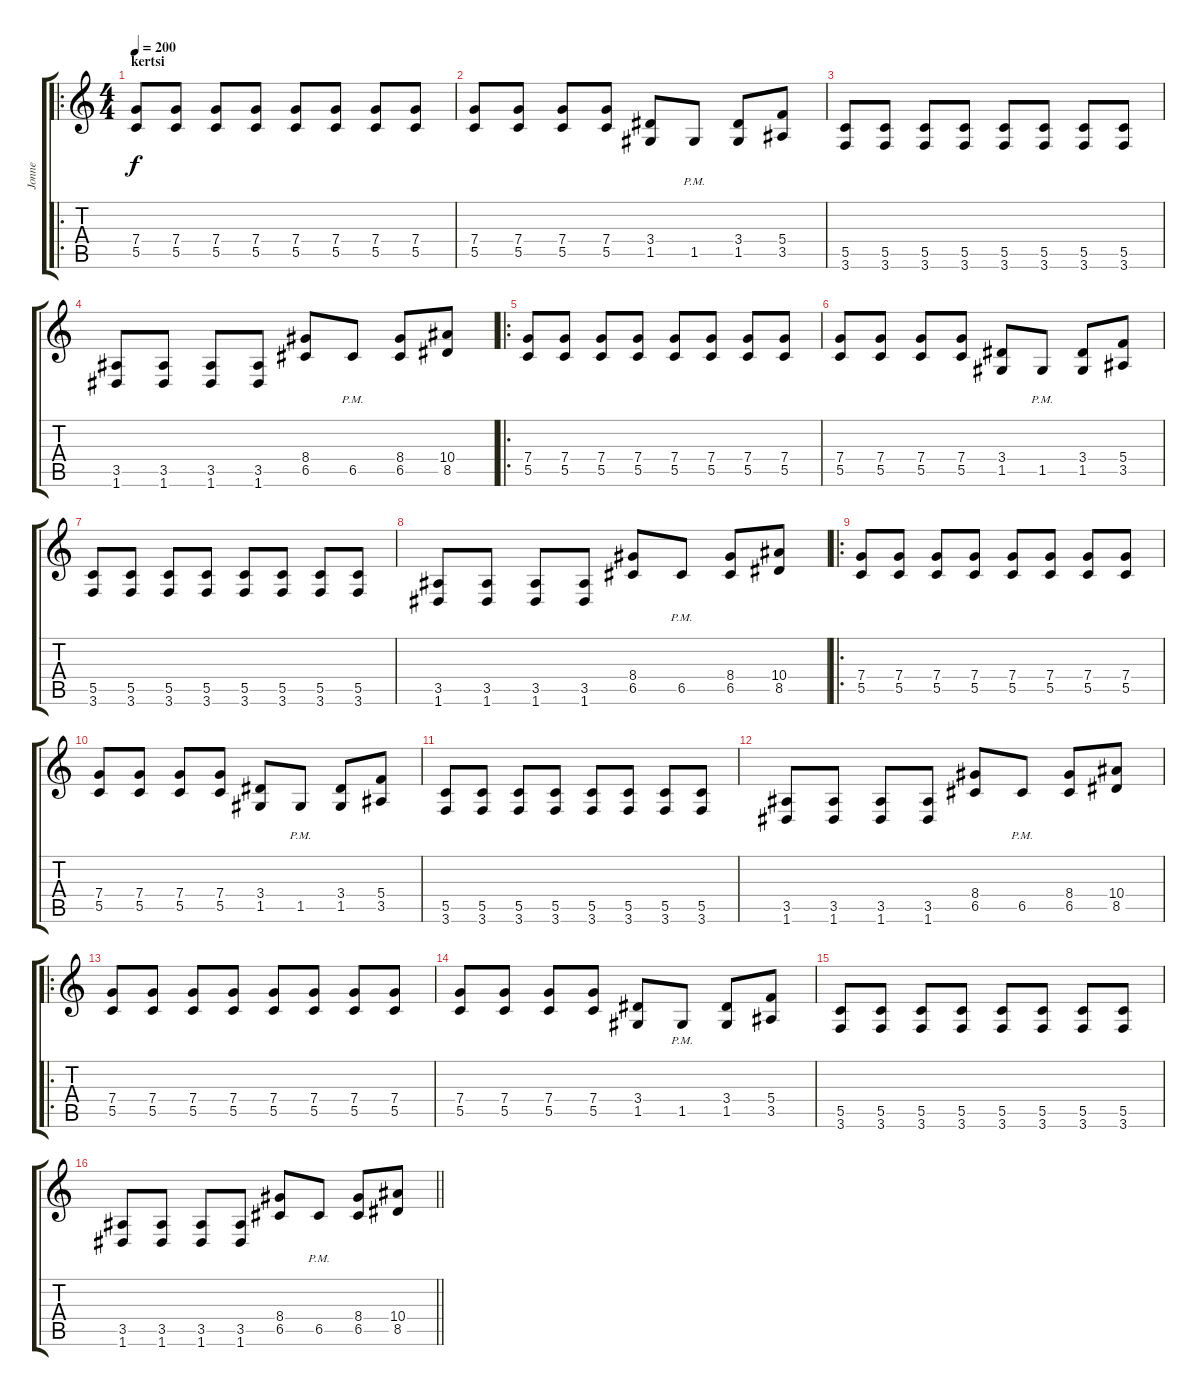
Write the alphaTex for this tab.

\track ("Jonne" "Jonne") {instrument distortionguitar}
\staff {score tabs}
\tuning (D4 A3 F3 C3 G2 D2) {hide}
\ro
\ts (4 4)
\section ("" "kertsi")
\tempo 200
\clef g2
\ks c
(7.4 5.5).8{dy f} (7.4 5.5).8 (7.4 5.5).8 (7.4 5.5).8 (7.4 5.5).8 (7.4 5.5).8 (7.4 5.5).8 (7.4 5.5).8 |
(7.4 5.5).8 (7.4 5.5).8 (7.4 5.5).8 (7.4 5.5).8 (3.4 1.5).8 1.5{pm}.8 (3.4 1.5).8 (5.4 3.5).8 |
(5.5 3.6).8 (5.5 3.6).8 (5.5 3.6).8 (5.5 3.6).8 (5.5 3.6).8 (5.5 3.6).8 (5.5 3.6).8 (5.5 3.6).8 |
(3.5 1.6).8 (3.5 1.6).8 (3.5 1.6).8 (3.5 1.6).8 (8.4 6.5).8 6.5{pm}.8 (8.4 6.5).8 (10.4 8.5).8 |
\ro
(7.4 5.5).8 (7.4 5.5).8 (7.4 5.5).8 (7.4 5.5).8 (7.4 5.5).8 (7.4 5.5).8 (7.4 5.5).8 (7.4 5.5).8 |
(7.4 5.5).8 (7.4 5.5).8 (7.4 5.5).8 (7.4 5.5).8 (3.4 1.5).8 1.5{pm}.8 (3.4 1.5).8 (5.4 3.5).8 |
(5.5 3.6).8 (5.5 3.6).8 (5.5 3.6).8 (5.5 3.6).8 (5.5 3.6).8 (5.5 3.6).8 (5.5 3.6).8 (5.5 3.6).8 |
(3.5 1.6).8 (3.5 1.6).8 (3.5 1.6).8 (3.5 1.6).8 (8.4 6.5).8 6.5{pm}.8 (8.4 6.5).8 (10.4 8.5).8 |
\ro
(7.4 5.5).8 (7.4 5.5).8 (7.4 5.5).8 (7.4 5.5).8 (7.4 5.5).8 (7.4 5.5).8 (7.4 5.5).8 (7.4 5.5).8 |
(7.4 5.5).8 (7.4 5.5).8 (7.4 5.5).8 (7.4 5.5).8 (3.4 1.5).8 1.5{pm}.8 (3.4 1.5).8 (5.4 3.5).8 |
(5.5 3.6).8 (5.5 3.6).8 (5.5 3.6).8 (5.5 3.6).8 (5.5 3.6).8 (5.5 3.6).8 (5.5 3.6).8 (5.5 3.6).8 |
(3.5 1.6).8 (3.5 1.6).8 (3.5 1.6).8 (3.5 1.6).8 (8.4 6.5).8 6.5{pm}.8 (8.4 6.5).8 (10.4 8.5).8 |
\ro
(7.4 5.5).8 (7.4 5.5).8 (7.4 5.5).8 (7.4 5.5).8 (7.4 5.5).8 (7.4 5.5).8 (7.4 5.5).8 (7.4 5.5).8 |
(7.4 5.5).8 (7.4 5.5).8 (7.4 5.5).8 (7.4 5.5).8 (3.4 1.5).8 1.5{pm}.8 (3.4 1.5).8 (5.4 3.5).8 |
(5.5 3.6).8 (5.5 3.6).8 (5.5 3.6).8 (5.5 3.6).8 (5.5 3.6).8 (5.5 3.6).8 (5.5 3.6).8 (5.5 3.6).8 |
\barLineRight lightlight
(3.5 1.6).8 (3.5 1.6).8 (3.5 1.6).8 (3.5 1.6).8 (8.4 6.5).8 6.5{pm}.8 (8.4 6.5).8 (10.4 8.5).8
